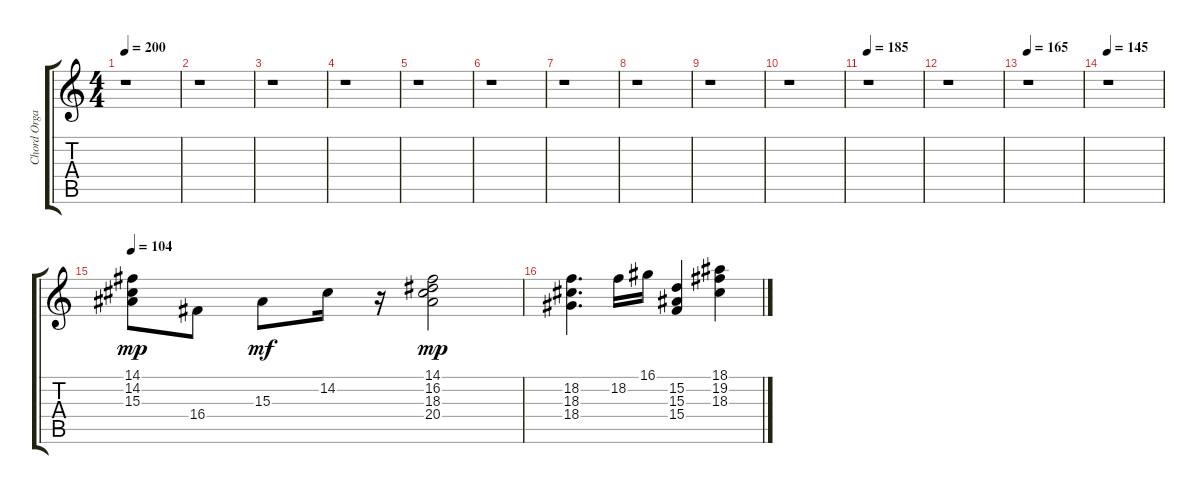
\track ("Chord Organ" "Chord Orga") {instrument rockorgan}
\staff {score tabs}
\tuning (E4 B3 G3 D3 A2 E2) {hide}
\ts (4 4)
\tempo 200
\clef g2
\ks c
r.1{dy mp} |
r.1 |
r.1 |
r.1 |
r.1 |
r.1 |
r.1 |
r.1 |
r.1 |
r.1 |
\tempo 185
r.1 |
r.1 |
\tempo 165
r.1 |
\tempo 145
r.1 |
\tempo 104
(14.1 14.2 15.3).8 16.4.8 15.3.8{dy mf} 14.2.16 r.16 (14.1 16.2 18.3 20.4).2{dy mp} |
(18.2 18.3 18.4).4{d} 18.2.16 16.1.16 (15.2 15.3 15.4).4 (18.1 19.2 18.3).4
